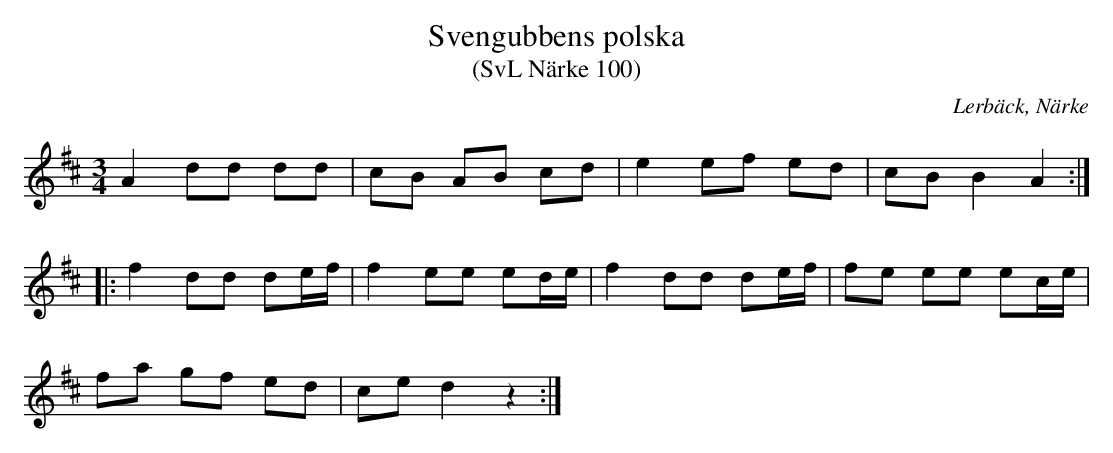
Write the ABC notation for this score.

X:1
T:Svengubbens polska
T:(SvL Närke 100)
O:Lerbäck, Närke
M:3/4
L:1/8
K:D
A2 dd dd|cB AB cd|e2 ef ed|cB B2 A2:|
|:f2 dd de/f/|f2ee ed/e/|f2 dd de/f/|fe ee ec/e/|
fa gf ed|ce d2 z2:|
